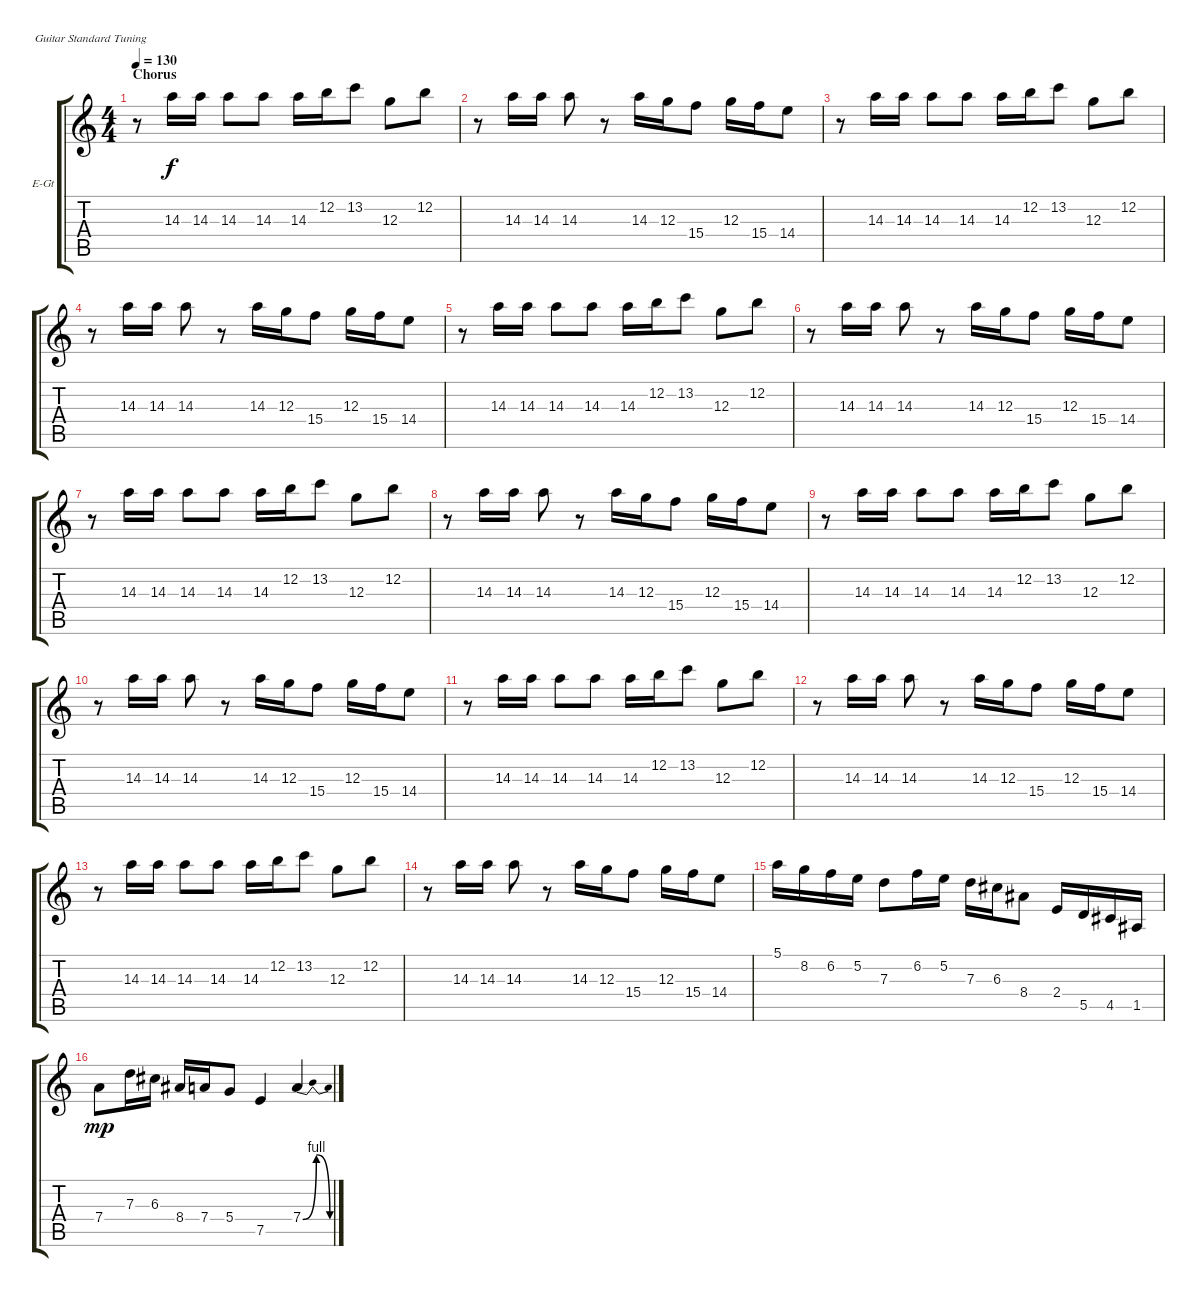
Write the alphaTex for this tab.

\defaultSystemsLayout 4
\bracketExtendMode groupsimilarinstruments
\firstSystemTrackNameOrientation horizontal
\otherSystemsTrackNameOrientation horizontal
\track ("Marty Friedman " "E-Gt") {instrument distortionguitar}
\staff {score tabs}
\tuning (E4 B3 G3 D3 A2 E2)
\ts (4 4)
\section ("" "Chorus")
\tempo 130
\clef g2
\ks c
r.8{dy f} 14.3.16 14.3.16 14.3.8 14.3.8 14.3.16 12.2.16 13.2.8 12.3.8 12.2.8 |
r.8 14.3.16 14.3.16 14.3.8 r.8 14.3.16 12.3.16 15.4.8 12.3.16 15.4.16 14.4.8 |
r.8 14.3.16 14.3.16 14.3.8 14.3.8 14.3.16 12.2.16 13.2.8 12.3.8 12.2.8 |
r.8 14.3.16 14.3.16 14.3.8 r.8 14.3.16 12.3.16 15.4.8 12.3.16 15.4.16 14.4.8 |
r.8 14.3.16 14.3.16 14.3.8 14.3.8 14.3.16 12.2.16 13.2.8 12.3.8 12.2.8 |
r.8 14.3.16 14.3.16 14.3.8 r.8 14.3.16 12.3.16 15.4.8 12.3.16 15.4.16 14.4.8 |
r.8 14.3.16 14.3.16 14.3.8 14.3.8 14.3.16 12.2.16 13.2.8 12.3.8 12.2.8 |
r.8 14.3.16 14.3.16 14.3.8 r.8 14.3.16 12.3.16 15.4.8 12.3.16 15.4.16 14.4.8 |
r.8 14.3.16 14.3.16 14.3.8 14.3.8 14.3.16 12.2.16 13.2.8 12.3.8 12.2.8 |
r.8 14.3.16 14.3.16 14.3.8 r.8 14.3.16 12.3.16 15.4.8 12.3.16 15.4.16 14.4.8 |
r.8 14.3.16 14.3.16 14.3.8 14.3.8 14.3.16 12.2.16 13.2.8 12.3.8 12.2.8 |
r.8 14.3.16 14.3.16 14.3.8 r.8 14.3.16 12.3.16 15.4.8 12.3.16 15.4.16 14.4.8 |
r.8 14.3.16 14.3.16 14.3.8 14.3.8 14.3.16 12.2.16 13.2.8 12.3.8 12.2.8 |
r.8 14.3.16 14.3.16 14.3.8 r.8 14.3.16 12.3.16 15.4.8 12.3.16 15.4.16 14.4.8 |
5.1.16 8.2.16 6.2.16 5.2.16 7.3.8 6.2.16 5.2.16 7.3.16 6.3.16 8.4.8 2.4.16 5.5.16 4.5.16 1.5.16 |
7.4.8{dy mp} 7.3.16 6.3.16 8.4.16 7.4.16 5.4.8 7.5.4 7.4{be (bendrelease 0 0 30 4 30 4 60 0)}.4
